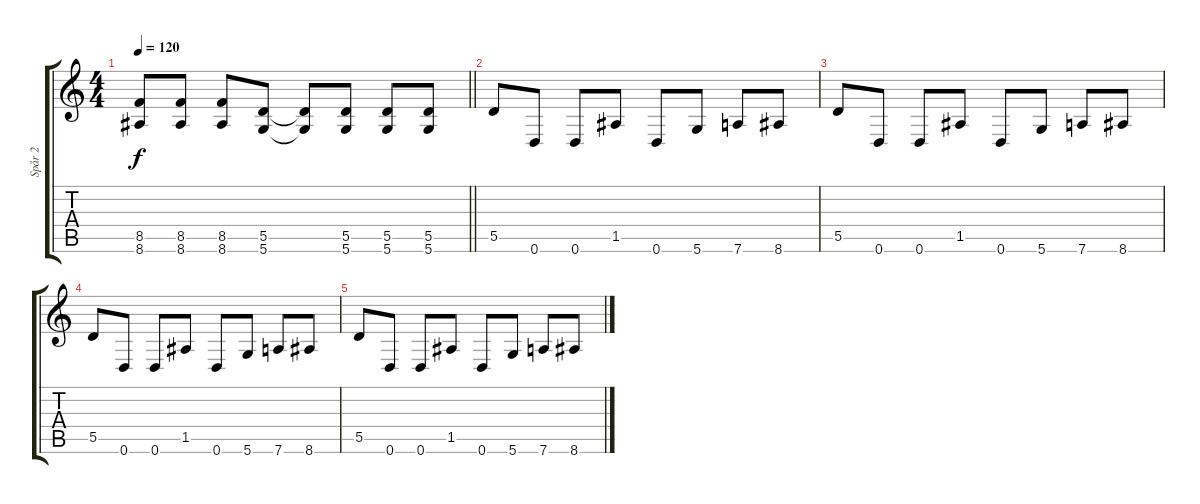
\track ("Spår 2" "Spår 2") {instrument distortionguitar}
\staff {score tabs}
\tuning (E4 B3 G3 D3 A2 D2) {hide}
\ts (4 4)
\tempo 120
\clef g2
\barLineRight lightlight
\ks c
(8.5 8.6).8{dy f} (8.5 8.6).8 (8.5 8.6).8 (5.5 5.6).8 (5.5{t} 5.6{t}).8 (5.5 5.6).8 (5.5 5.6).8 (5.5 5.6).8 |
5.5.8 0.6.8 0.6.8 1.5.8 0.6.8 5.6.8 7.6.8 8.6.8 |
5.5.8 0.6.8 0.6.8 1.5.8 0.6.8 5.6.8 7.6.8 8.6.8 |
5.5.8 0.6.8 0.6.8 1.5.8 0.6.8 5.6.8 7.6.8 8.6.8 |
5.5.8 0.6.8 0.6.8 1.5.8 0.6.8 5.6.8 7.6.8 8.6.8
